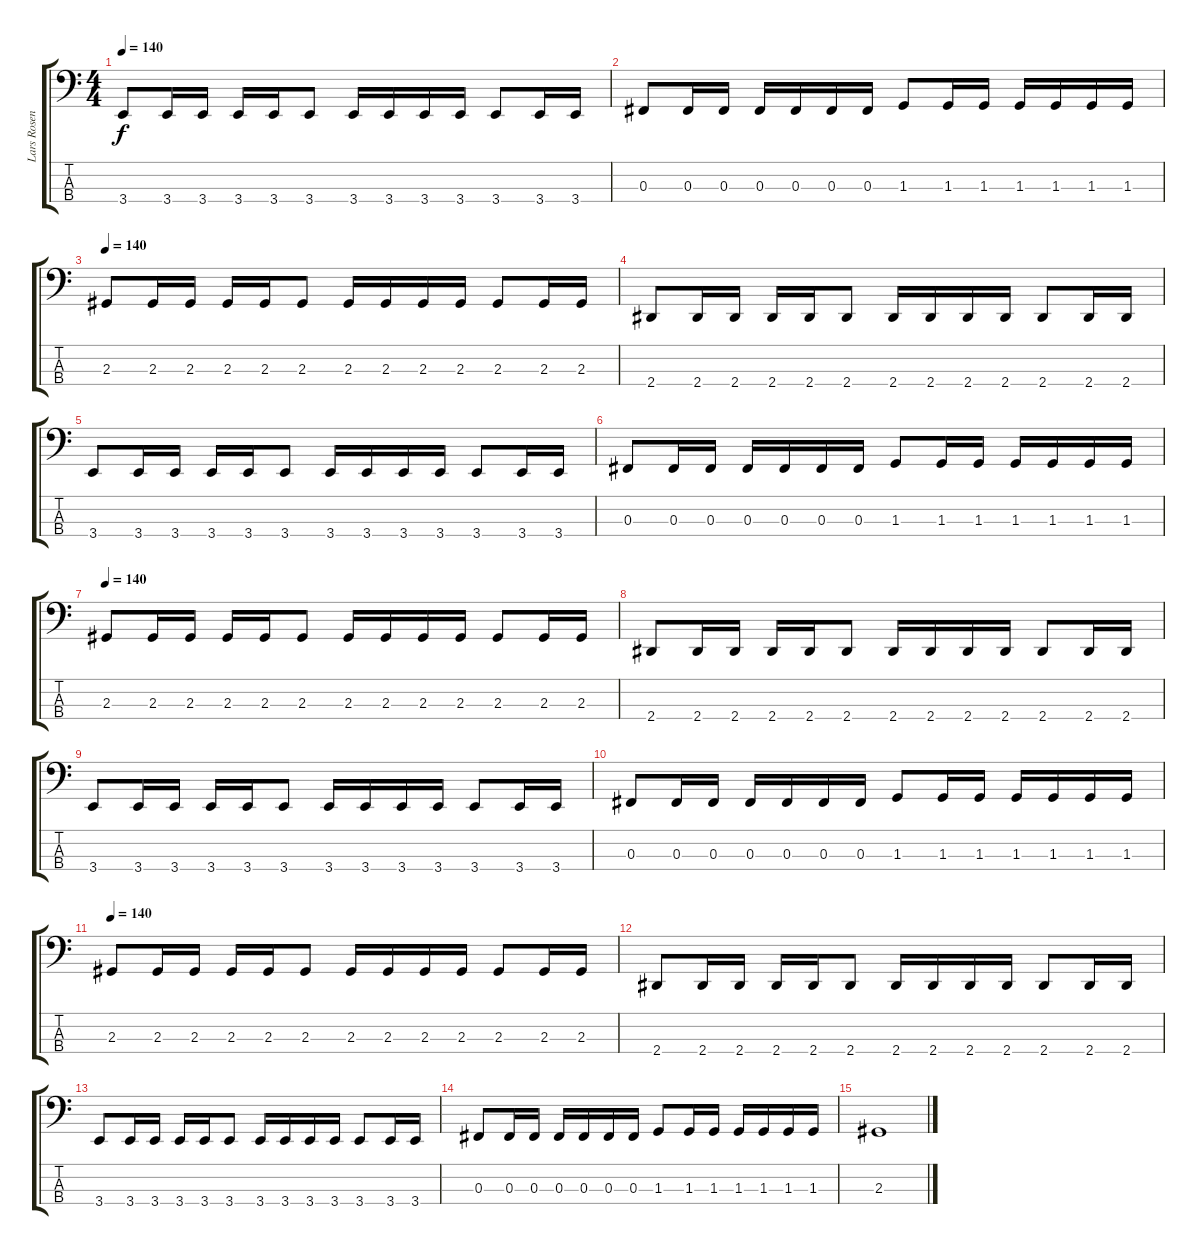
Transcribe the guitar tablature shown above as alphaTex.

\track ("Lars Rosenberg (bass)" "Lars Rosen") {instrument electricbassfinger}
\staff {score tabs}
\tuning (E2 B1 Gb1 Db1) {hide}
\ts (4 4)
\tempo 140
\clef f4
\ks c
3.4.8{dy f} 3.4.16 3.4.16 3.4.16 3.4.16 3.4.8 3.4.16 3.4.16 3.4.16 3.4.16 3.4.8 3.4.16 3.4.16 |
0.3.8 0.3.16 0.3.16 0.3.16 0.3.16 0.3.16 0.3.16 1.3.8 1.3.16 1.3.16 1.3.16 1.3.16 1.3.16 1.3.16 |
\tempo 140
2.3.8 2.3.16 2.3.16 2.3.16 2.3.16 2.3.8 2.3.16 2.3.16 2.3.16 2.3.16 2.3.8 2.3.16 2.3.16 |
2.4.8 2.4.16 2.4.16 2.4.16 2.4.16 2.4.8 2.4.16 2.4.16 2.4.16 2.4.16 2.4.8 2.4.16 2.4.16 |
3.4.8 3.4.16 3.4.16 3.4.16 3.4.16 3.4.8 3.4.16 3.4.16 3.4.16 3.4.16 3.4.8 3.4.16 3.4.16 |
0.3.8 0.3.16 0.3.16 0.3.16 0.3.16 0.3.16 0.3.16 1.3.8 1.3.16 1.3.16 1.3.16 1.3.16 1.3.16 1.3.16 |
\tempo 140
2.3.8 2.3.16 2.3.16 2.3.16 2.3.16 2.3.8 2.3.16 2.3.16 2.3.16 2.3.16 2.3.8 2.3.16 2.3.16 |
2.4.8 2.4.16 2.4.16 2.4.16 2.4.16 2.4.8 2.4.16 2.4.16 2.4.16 2.4.16 2.4.8 2.4.16 2.4.16 |
3.4.8 3.4.16 3.4.16 3.4.16 3.4.16 3.4.8 3.4.16 3.4.16 3.4.16 3.4.16 3.4.8 3.4.16 3.4.16 |
0.3.8 0.3.16 0.3.16 0.3.16 0.3.16 0.3.16 0.3.16 1.3.8 1.3.16 1.3.16 1.3.16 1.3.16 1.3.16 1.3.16 |
\tempo 140
2.3.8 2.3.16 2.3.16 2.3.16 2.3.16 2.3.8 2.3.16 2.3.16 2.3.16 2.3.16 2.3.8 2.3.16 2.3.16 |
2.4.8 2.4.16 2.4.16 2.4.16 2.4.16 2.4.8 2.4.16 2.4.16 2.4.16 2.4.16 2.4.8 2.4.16 2.4.16 |
3.4.8 3.4.16 3.4.16 3.4.16 3.4.16 3.4.8 3.4.16 3.4.16 3.4.16 3.4.16 3.4.8 3.4.16 3.4.16 |
0.3.8 0.3.16 0.3.16 0.3.16 0.3.16 0.3.16 0.3.16 1.3.8 1.3.16 1.3.16 1.3.16 1.3.16 1.3.16 1.3.16 |
2.3.1
